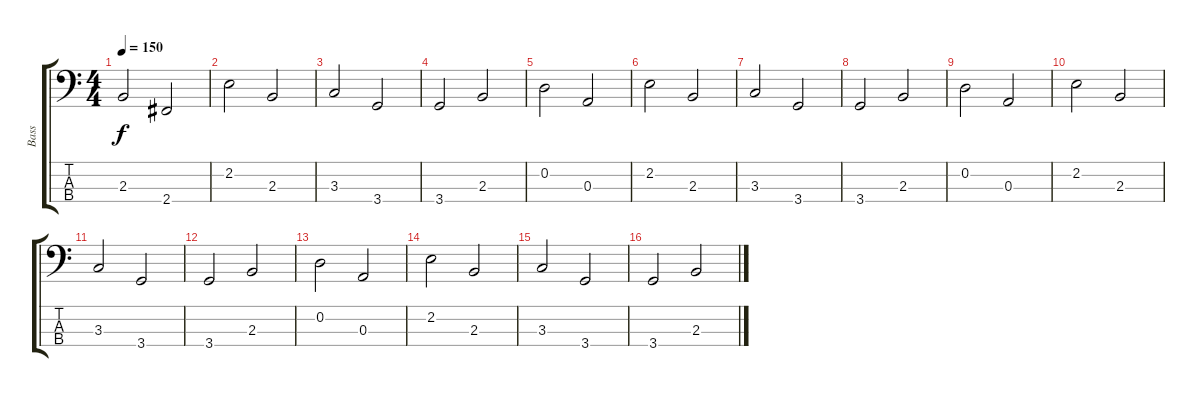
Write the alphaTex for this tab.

\track ("Bass" "Bass") {instrument electricbassfinger}
\staff {score tabs}
\tuning (G2 D2 A1 E1) {hide}
\ts (4 4)
\tempo 150
\clef f4
\ks c
2.3.2{dy f} 2.4.2 |
2.2.2 2.3.2 |
3.3.2 3.4.2 |
3.4.2 2.3.2 |
0.2.2 0.3.2 |
2.2.2 2.3.2 |
3.3.2 3.4.2 |
3.4.2 2.3.2 |
0.2.2 0.3.2 |
2.2.2 2.3.2 |
3.3.2 3.4.2 |
3.4.2 2.3.2 |
0.2.2 0.3.2 |
2.2.2 2.3.2 |
3.3.2 3.4.2 |
3.4.2 2.3.2
